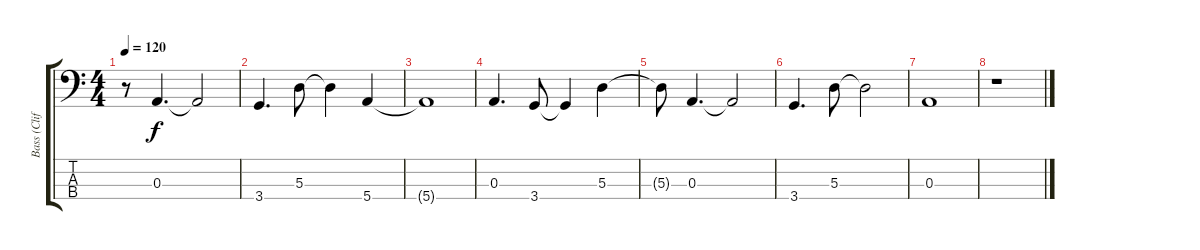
\track ("Bass (Cliff)" "Bass (Clif") {instrument acousticbass}
\staff {score tabs}
\tuning (G2 D2 A1 E1) {hide}
\ts (4 4)
\tempo 120
\clef f4
\ks c
r.8{dy f} 0.3.4{d} 0.3{t}.2 |
3.4.4{d} 5.3.8 5.3{t}.4 5.4.4 |
5.4{t}.1 |
0.3.4{d} 3.4.8 3.4{t}.4 5.3.4 |
5.3{t}.8 0.3.4{d} 0.3{t}.2 |
3.4.4{d} 5.3.8 5.3{t}.2 |
0.3.1 |
r.1
